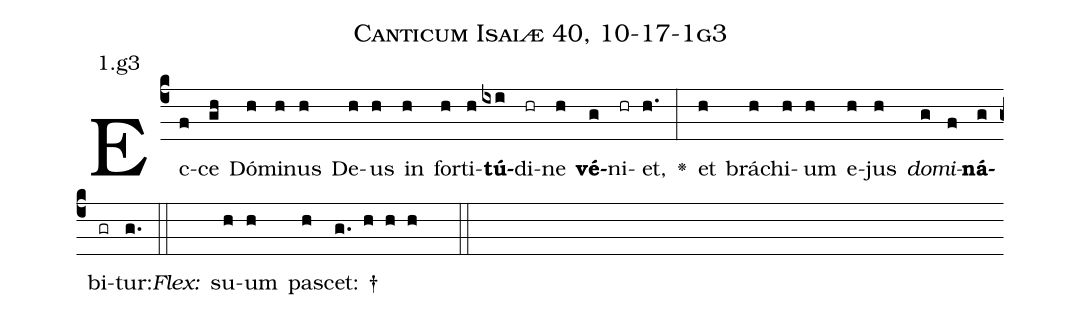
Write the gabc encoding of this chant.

name: Canticum Isaiæ 40, 10-17-1g3;
annotation: 1.g3;
%%
(c4)Ec(f)ce(gh) Dó(h)mi(h)nus(h) De(h)us(h) in(h) for(h)ti(h)<b>tú</b>(ixi)di(hr)ne(h) <b>vé</b>(g)ni(hr)et,(h.) <v>\greheightstar</v>(:) et(h) brá(h)chi(h)um(h) e(h)jus(h) <i>do</i>(g)<i>mi</i>(f)<b>ná</b>(g)bi(gr)tur:(g.) (::)
<i>Flex:</i>()  su(h)um(h) pa(h)scet: †(g. h h h  ::)

%E(h) u(h) o(g) u(f) a(g) e.(g.) (::)
